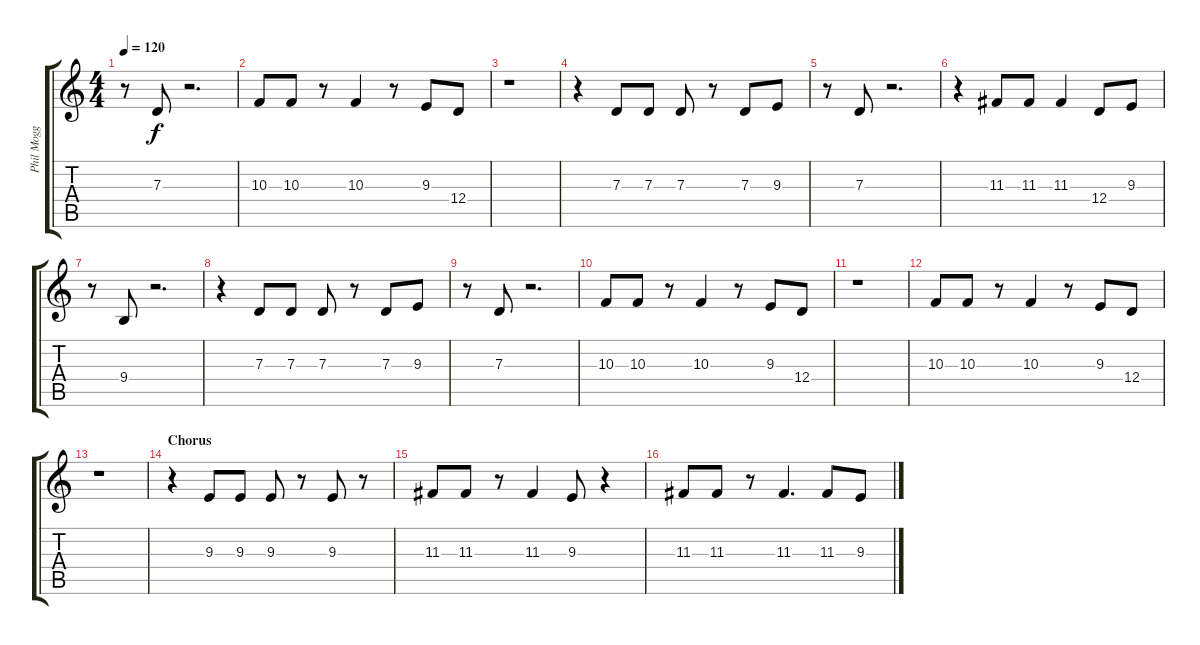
\track ("Phil Mogg" "Phil Mogg") {instrument lead2sawtooth}
\staff {score tabs}
\tuning (E4 B3 G3 D3 A2 E2) {hide}
\ts (4 4)
\tempo 120
\clef g2
\ks c
r.8{dy f} 7.3.8 r.2{d} |
10.3.8 10.3.8 r.8 10.3.4 r.8 9.3.8 12.4.8 |
r.1 |
r.4 7.3.8 7.3.8 7.3.8 r.8 7.3.8 9.3.8 |
r.8 7.3.8 r.2{d} |
r.4 11.3.8 11.3.8 11.3.4 12.4.8 9.3.8 |
r.8 9.4.8 r.2{d} |
r.4 7.3.8 7.3.8 7.3.8 r.8 7.3.8 9.3.8 |
r.8 7.3.8 r.2{d} |
10.3.8 10.3.8 r.8 10.3.4 r.8 9.3.8 12.4.8 |
r.1 |
10.3.8 10.3.8 r.8 10.3.4 r.8 9.3.8 12.4.8 |
r.1 |
\section ("" "Chorus")
r.4 9.3.8 9.3.8 9.3.8 r.8 9.3.8 r.8 |
11.3.8 11.3.8 r.8 11.3.4 9.3.8 r.4 |
11.3.8 11.3.8 r.8 11.3.4{d} 11.3.8 9.3.8
